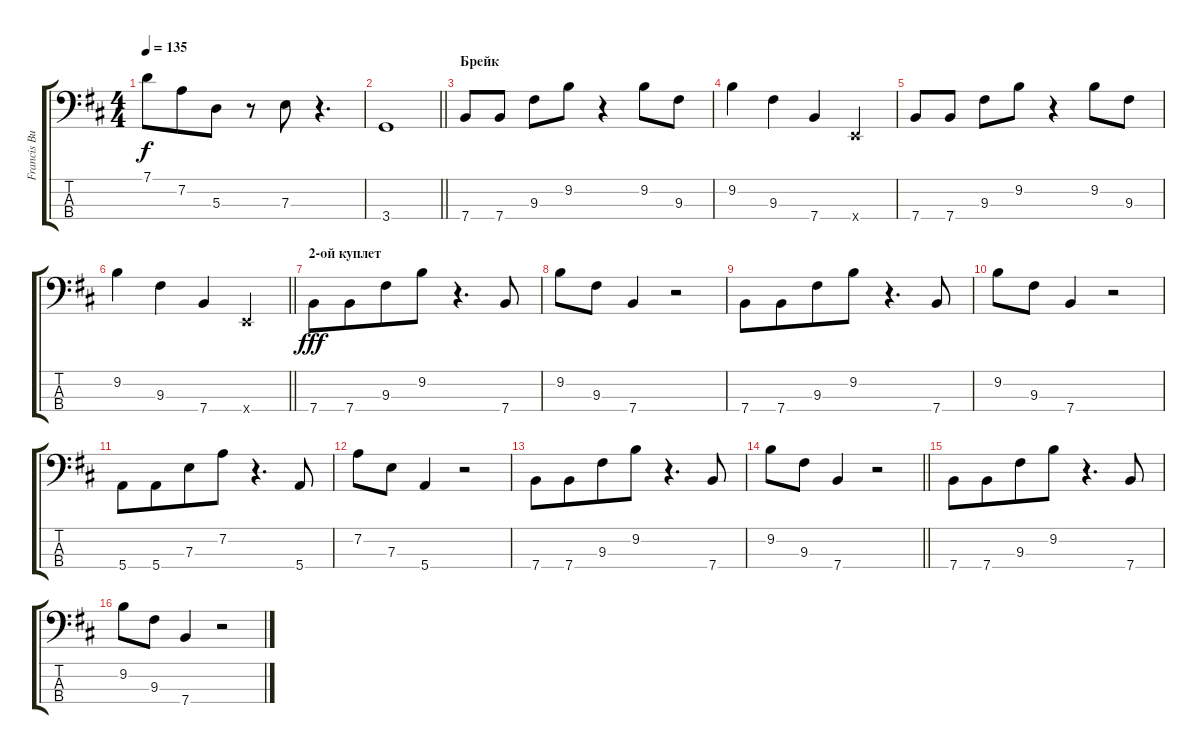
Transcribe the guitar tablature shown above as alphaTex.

\track ("Francis Bucholz" "Francis Bu") {instrument electricbasspick}
\staff {score tabs}
\tuning (G2 D2 A1 E1) {hide}
\ts (4 4)
\tempo 135
\clef f4
\ks d
7.1.8{dy f} 7.2.8{beam merge} 5.3.8 r.8 7.3.8 r.4{d} |
\barLineRight lightlight
3.4.1 |
\section ("" "Брейк")
7.4.8 7.4.8 9.3.8 9.2.8 r.4 9.2.8 9.3.8 |
9.2.4 9.3.4 7.4.4 0.4{x}.4 |
7.4.8 7.4.8 9.3.8 9.2.8 r.4 9.2.8 9.3.8 |
\barLineRight lightlight
9.2.4 9.3.4 7.4.4 0.4{x}.4 |
\section ("" "2-ой куплет")
7.4.8{dy fff} 7.4.8{beam merge} 9.3.8 9.2.8 r.4{d} 7.4.8 |
9.2.8 9.3.8 7.4.4 r.2 |
7.4.8 7.4.8{beam merge} 9.3.8 9.2.8 r.4{d} 7.4.8 |
9.2.8 9.3.8 7.4.4 r.2 |
5.4.8 5.4.8{beam merge} 7.3.8 7.2.8 r.4{d} 5.4.8 |
7.2.8 7.3.8 5.4.4 r.2 |
7.4.8 7.4.8{beam merge} 9.3.8 9.2.8 r.4{d} 7.4.8 |
\barLineRight lightlight
9.2.8 9.3.8 7.4.4 r.2 |
7.4.8 7.4.8{beam merge} 9.3.8 9.2.8 r.4{d} 7.4.8 |
9.2.8 9.3.8 7.4.4 r.2
